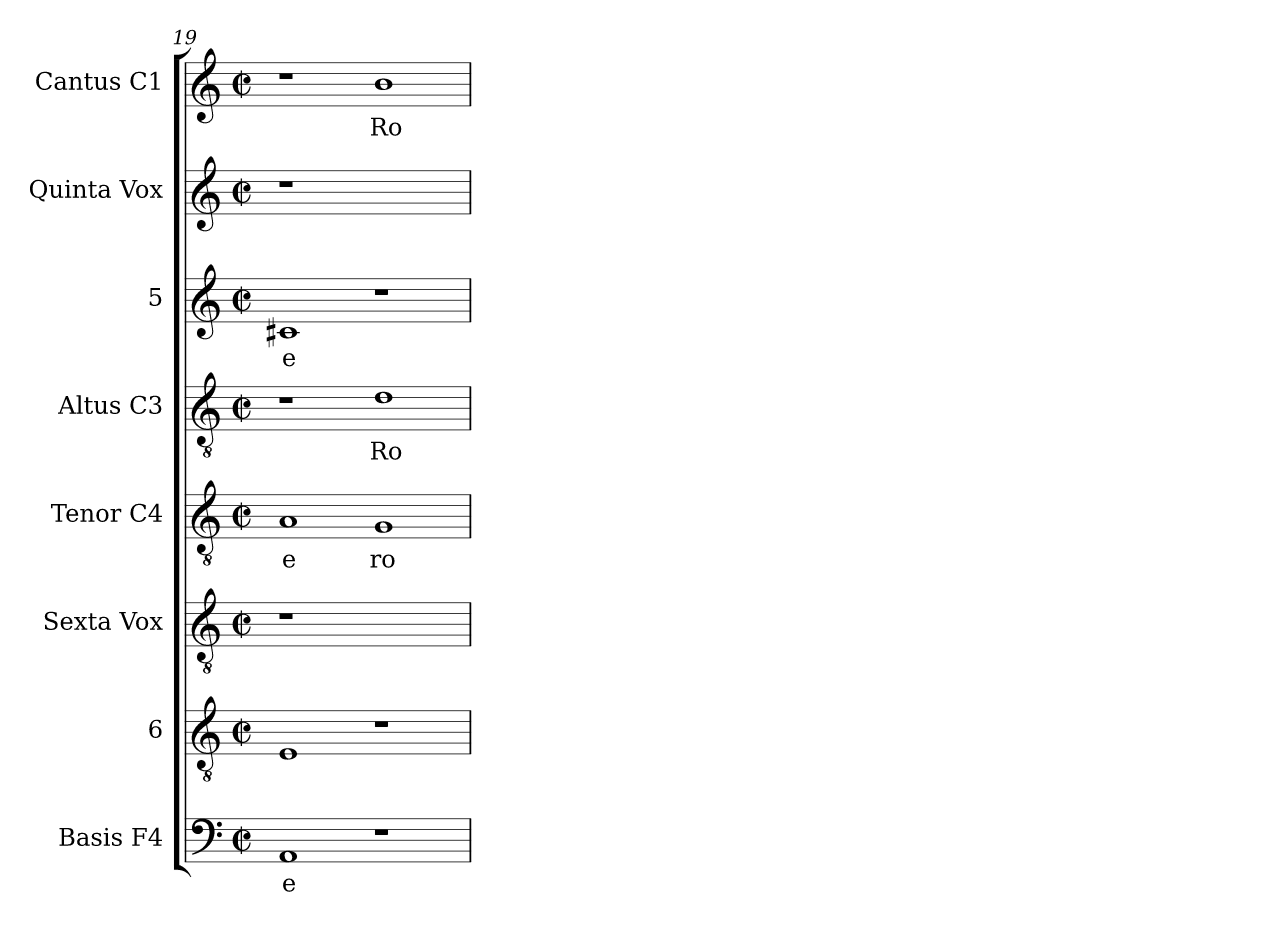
**kern	**text	**kern	**text	**kern	**kern	**text	**kern	**text	**kern	**text	**kern	**kern	**text
*part8	*part8	*part7	*part7	*part6	*part5	*part5	*part4	*part4	*part3	*part3	*part2	*part1	*part1
*staff8	*staff8	*staff7	*staff7	*staff6	*staff5	*staff5	*staff4	*staff4	*staff3	*staff3	*staff2	*staff1	*staff1
*I"Basis  F4	*	*I"6	*	*I"Sexta  Vox	*I"Tenor  C4	*	*I"Altus  C3	*	*I"5	*	*I"Quinta  Vox	*I"Cantus  C1	*
*I'B	*	*	*	*	*I'T	*	*I'A	*	*	*	*	*I'C	*
*clefF4	*	*clefGv2	*	*clefGv2	*clefGv2	*	*clefGv2	*	*clefG2	*	*clefG2	*clefG2	*
*k[]	*	*k[]	*	*k[]	*k[]	*	*k[]	*	*k[]	*	*k[]	*k[]	*
*C:	*	*C:	*	*C:	*C:	*	*C:	*	*C:	*	*C:	*C:	*
*M2/2	*	*M2/2	*	*M2/2	*M2/2	*	*M2/2	*	*M2/2	*	*M2/2	*M2/2	*
*met(c|)	*	*met(c|)	*	*met(c|)	*met(c|)	*	*met(c|)	*	*met(c|)	*	*met(c|)	*met(c|)	*
=19	=19	=19	=19	=19	=19	=19	=19	=19	=19	=19	=19	=19	=19
!	!LO:LY:b:cj	!	!LO:LY:b:cj	!	!	!LO:LY:b:cj	!	!	!	!LO:LY:b:cj	!	!	!
1AA	-e	1E	.	1r	1A	-e	1r	.	1c#X	-e	1r	1r	.
!	!	!	!	!	!	!LO:LY:b:cj	!	!LO:LY:b:cj	!	!	!	!	!LO:LY:b:cj
1r	.	1r	.	1ryy	1G	ro-	1d	Ro-	1r	.	1ryy	1b	Ro-
=	=	=	=	=	=	=	=	=	=	=	=	=	=
*-	*-	*-	*-	*-	*-	*-	*-	*-	*-	*-	*-	*-	*-
